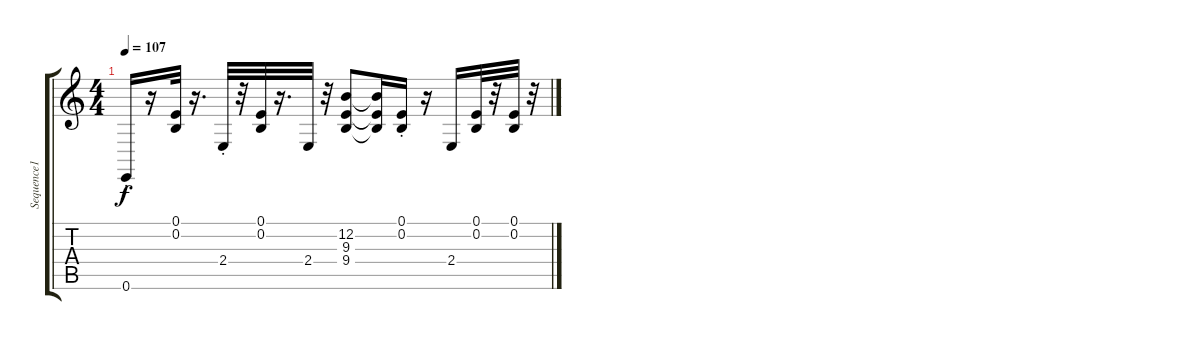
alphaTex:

\track ("Sequence1" "Sequence1") {instrument clavinet}
\staff {score tabs}
\tuning (E4 B3 G3 D3 A2 E2) {hide}
\ts (4 4)
\tempo 107
\clef g2
\ks c
0.6{st}.16{dy f} r.16 (0.1 0.2).32 r.16{d} 2.4{st}.32 r.32 (0.1 0.2).32 r.16{d} 2.4.32 r.32 (12.2 9.3 9.4).8 (12.2{t} 9.3{t} 9.4{t}).16 (0.1 0.2{st}).16 r.16 2.4.16 (0.1 0.2).32 r.32 (0.1 0.2).32 r.32
